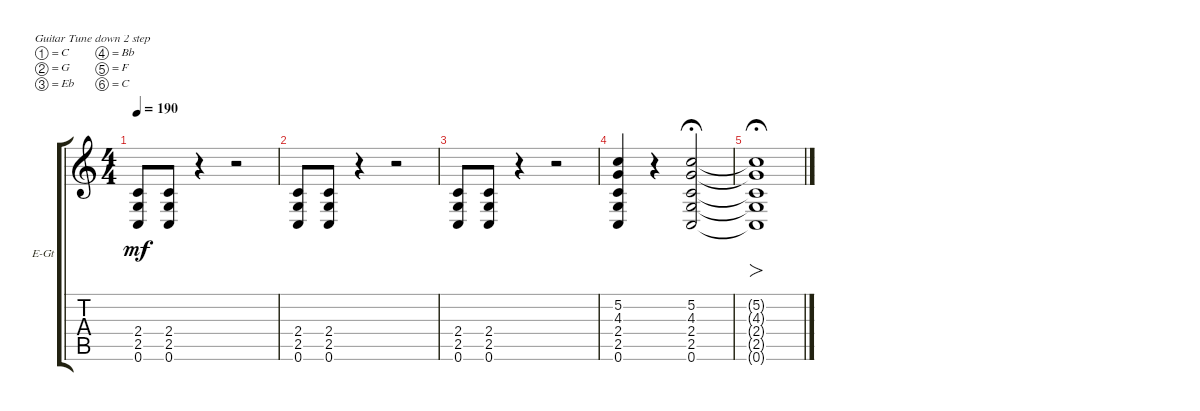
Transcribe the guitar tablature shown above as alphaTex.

\bracketExtendMode groupsimilarinstruments
\firstSystemTrackNameOrientation horizontal
\otherSystemsTrackNameOrientation horizontal
\track ("Electric Guitar 2" "E-Gt") {instrument distortionguitar}
\staff {score tabs}
\tuning (C4 G3 Eb3 Bb2 F2 C2)
\ts (4 4)
\tempo 190
\clef g2
\ks c
(0.6 2.5 2.4).8{dy mf} (0.6 2.5 2.4).8 r.4 r.2 |
(0.6 2.5 2.4).8 (0.6 2.5 2.4).8 r.4 r.2 |
(0.6 2.5 2.4).8 (0.6 2.5 2.4).8 r.4 r.2 |
(0.6 2.5 2.4 4.3 5.2).4 r.4 (0.6 2.5 2.4 4.3 5.2).2{fermata (medium 1)} |
(5.2{t} 4.3{t} 2.4{t} 2.5{t} 0.6{t}).1{fo fermata (medium 1)}
